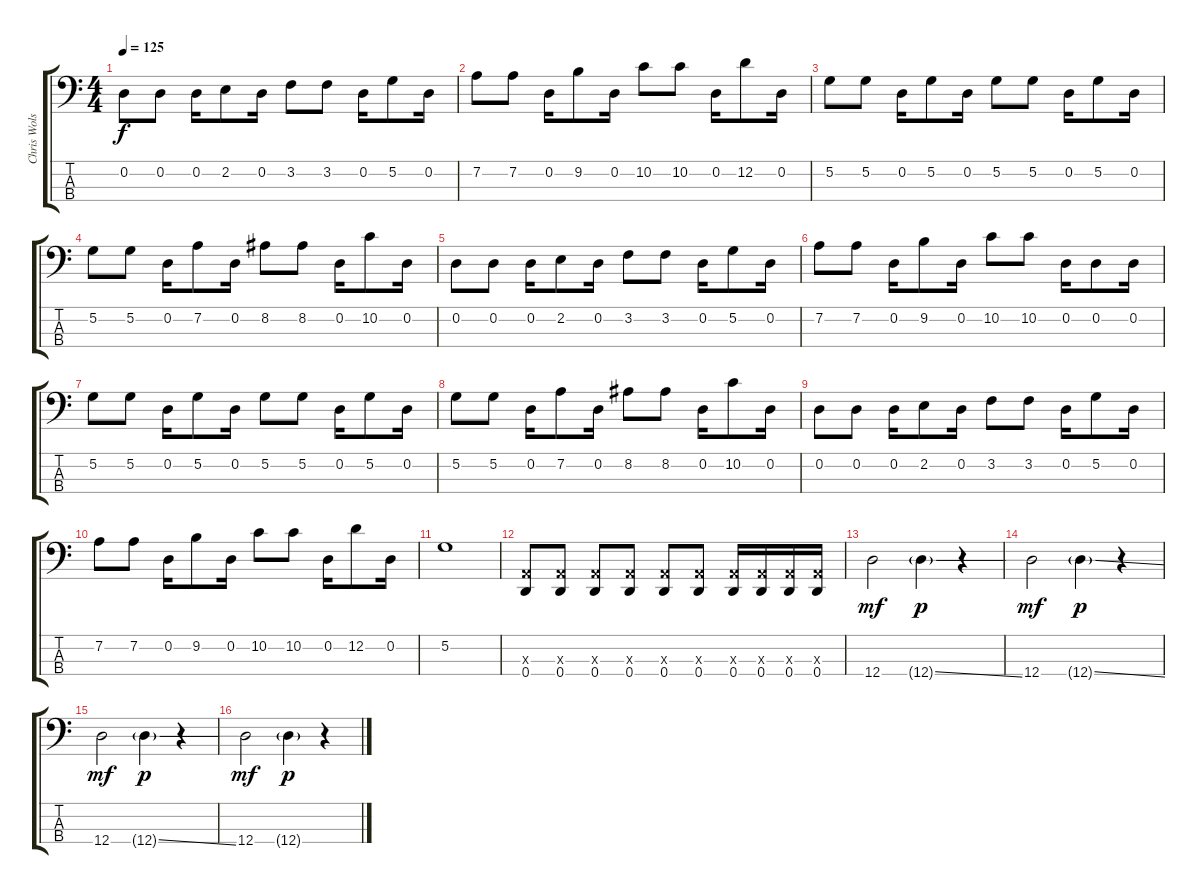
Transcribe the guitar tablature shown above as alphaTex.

\track ("Chris Wolstenholme" "Chris Wols") {instrument electricbassfinger}
\staff {score tabs}
\tuning (G2 D2 A1 D1) {hide}
\ts (4 4)
\tempo 125
\clef f4
\ks c
0.2.8{dy f} 0.2.8 0.2.16 2.2.8 0.2.16 3.2.8 3.2.8 0.2.16 5.2.8 0.2.16 |
7.2.8 7.2.8 0.2.16 9.2.8 0.2.16 10.2.8 10.2.8 0.2.16 12.2.8 0.2.16 |
5.2.8 5.2.8 0.2.16 5.2.8 0.2.16 5.2.8 5.2.8 0.2.16 5.2.8 0.2.16 |
5.2.8 5.2.8 0.2.16 7.2.8 0.2.16 8.2.8 8.2.8 0.2.16 10.2.8 0.2.16 |
0.2.8 0.2.8 0.2.16 2.2.8 0.2.16 3.2.8 3.2.8 0.2.16 5.2.8 0.2.16 |
7.2.8 7.2.8 0.2.16 9.2.8 0.2.16 10.2.8 10.2.8 0.2.16 0.2.8 0.2.16 |
5.2.8 5.2.8 0.2.16 5.2.8 0.2.16 5.2.8 5.2.8 0.2.16 5.2.8 0.2.16 |
5.2.8 5.2.8 0.2.16 7.2.8 0.2.16 8.2.8 8.2.8 0.2.16 10.2.8 0.2.16 |
0.2.8 0.2.8 0.2.16 2.2.8 0.2.16 3.2.8 3.2.8 0.2.16 5.2.8 0.2.16 |
7.2.8 7.2.8 0.2.16 9.2.8 0.2.16 10.2.8 10.2.8 0.2.16 12.2.8 0.2.16 |
5.2.1 |
(0.3{x} 0.4).8 (0.3{x} 0.4).8 (0.3{x} 0.4).8 (0.3{x} 0.4).8 (0.3{x} 0.4).8 (0.3{x} 0.4).8 (0.3{x} 0.4).16 (0.3{x} 0.4).16 (0.3{x} 0.4).16 (0.3{x} 0.4).16 |
12.4.2{dy mf} 12.4{ss g}.4{dy p} r.4 |
12.4.2{dy mf} 12.4{ss g}.4{dy p} r.4 |
12.4.2{dy mf} 12.4{ss g}.4{dy p} r.4 |
12.4.2{dy mf} 12.4{ss g}.4{dy p} r.4
